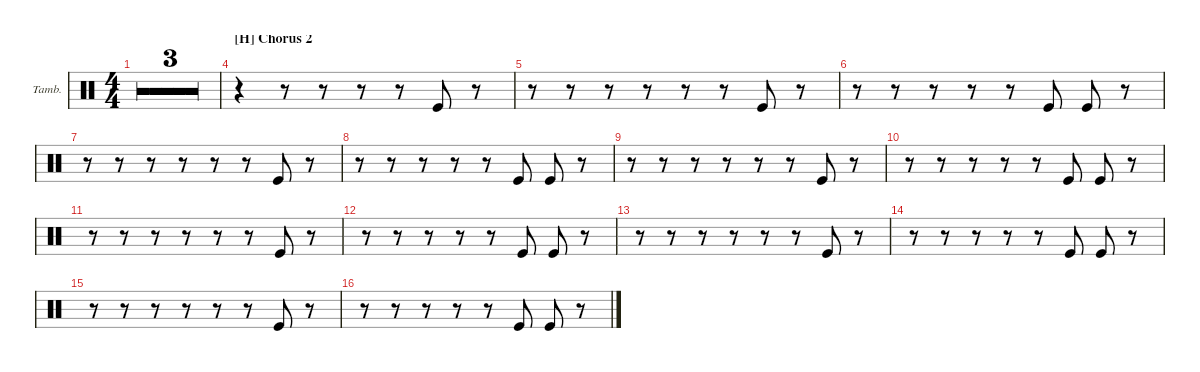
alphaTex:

\hideDynamics
\bracketExtendMode groupsimilarinstruments
\firstSystemTrackNameOrientation horizontal
\otherSystemsTrackNameOrientation horizontal
\track ("Tambourine" "Tamb.") {multiBarRest instrument percussion}
\staff {score}
\articulation defaults
\ts (4 4)
\tempo 77
\clef neutral
\ks c
r.4{dy mp} r.4 r.8 r.8 r.4 |
r.4 r.4 r.8 r.8 r.4 |
r.4 r.4 r.8 r.8 r.4 |
\section ("H" "Chorus 2")
r.4 r.8 r.8 r.8 r.8 "Kick (hit)".8 r.8 |
r.8 r.8 r.8 r.8 r.8 r.8 "Kick (hit)".8 r.8 |
r.8 r.8 r.8 r.8 r.8 "Kick (hit)".8 "Kick (hit)".8 r.8 |
r.8 r.8 r.8 r.8 r.8 r.8 "Kick (hit)".8 r.8 |
r.8 r.8 r.8 r.8 r.8 "Kick (hit)".8 "Kick (hit)".8 r.8 |
r.8 r.8 r.8 r.8 r.8 r.8 "Kick (hit)".8 r.8 |
r.8 r.8 r.8 r.8 r.8 "Kick (hit)".8 "Kick (hit)".8 r.8 |
r.8 r.8 r.8 r.8 r.8 r.8 "Kick (hit)".8 r.8 |
r.8 r.8 r.8 r.8 r.8 "Kick (hit)".8 "Kick (hit)".8 r.8 |
r.8 r.8 r.8 r.8 r.8 r.8 "Kick (hit)".8 r.8 |
r.8 r.8 r.8 r.8 r.8 "Kick (hit)".8 "Kick (hit)".8 r.8 |
r.8 r.8 r.8 r.8 r.8 r.8 "Kick (hit)".8 r.8 |
r.8 r.8 r.8 r.8 r.8 "Kick (hit)".8 "Kick (hit)".8 r.8
